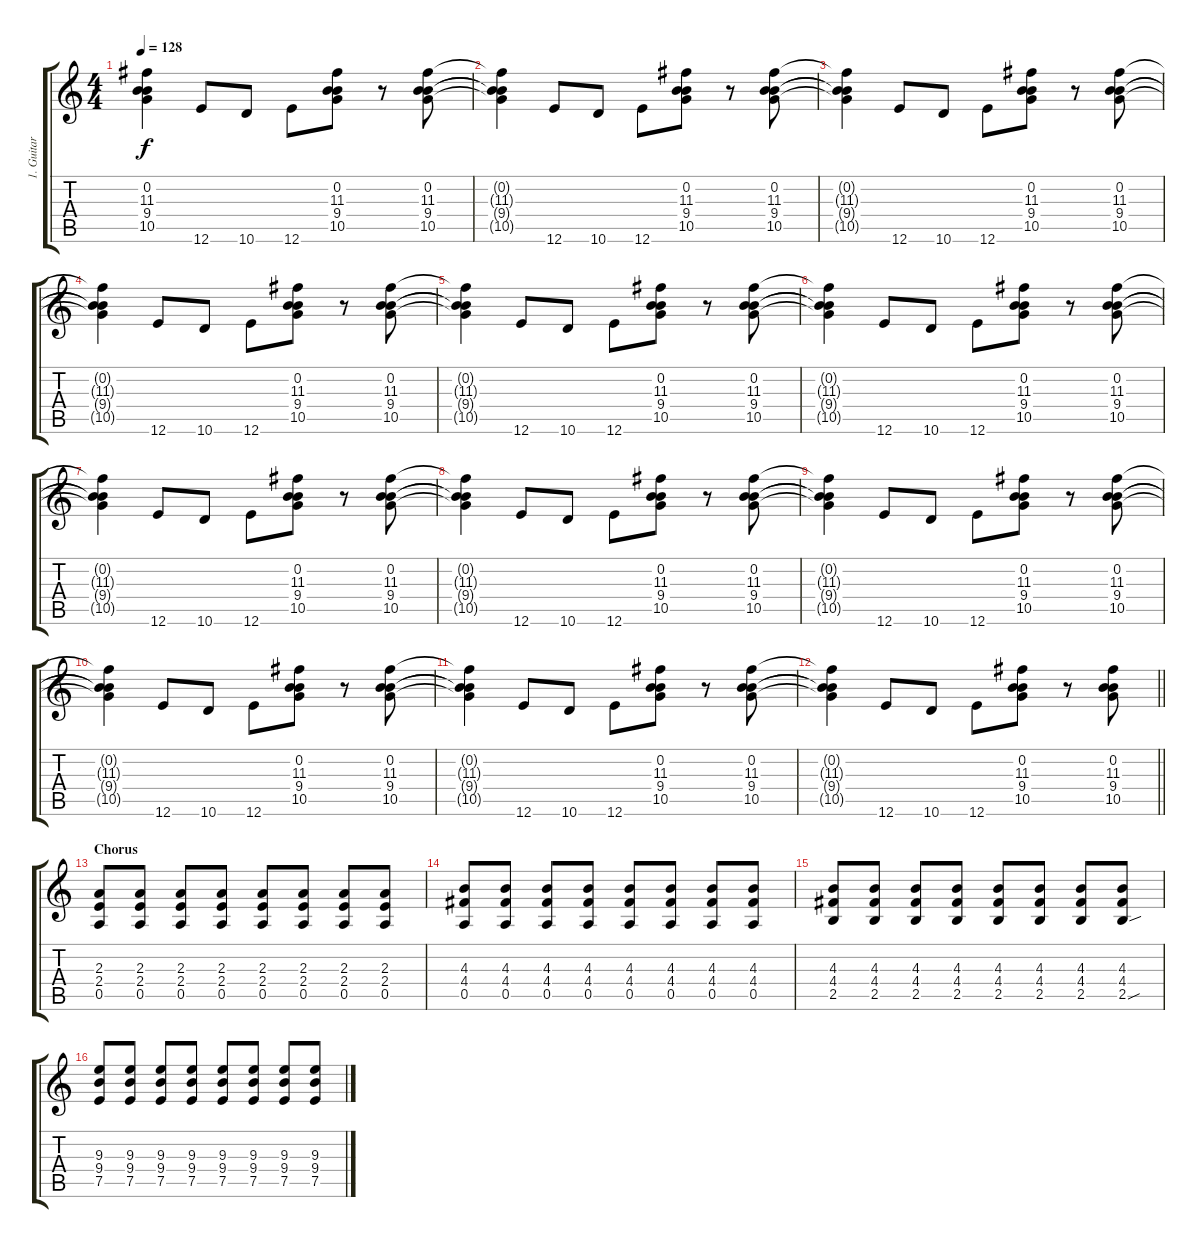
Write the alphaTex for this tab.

\track ("1. Guitar" "1. Guitar") {instrument overdrivenguitar}
\staff {score tabs}
\tuning (E4 B3 G3 D3 A2 E2) {hide}
\ts (4 4)
\tempo 128
\clef g2
\ks c
(0.2{t} 11.3{t} 9.4{t} 10.5{t}).4{dy f} 12.6.8 10.6.8 12.6.8 (0.2 11.3 9.4 10.5).8 r.8 (0.2 11.3 9.4 10.5).8 |
(0.2{t} 11.3{t} 9.4{t} 10.5{t}).4 12.6.8 10.6.8 12.6.8 (0.2 11.3 9.4 10.5).8 r.8 (0.2 11.3 9.4 10.5).8 |
(0.2{t} 11.3{t} 9.4{t} 10.5{t}).4 12.6.8 10.6.8 12.6.8 (0.2 11.3 9.4 10.5).8 r.8 (0.2 11.3 9.4 10.5).8 |
(0.2{t} 11.3{t} 9.4{t} 10.5{t}).4 12.6.8 10.6.8 12.6.8 (0.2 11.3 9.4 10.5).8 r.8 (0.2 11.3 9.4 10.5).8 |
(0.2{t} 11.3{t} 9.4{t} 10.5{t}).4 12.6.8 10.6.8 12.6.8 (0.2 11.3 9.4 10.5).8 r.8 (0.2 11.3 9.4 10.5).8 |
(0.2{t} 11.3{t} 9.4{t} 10.5{t}).4 12.6.8 10.6.8 12.6.8 (0.2 11.3 9.4 10.5).8 r.8 (0.2 11.3 9.4 10.5).8 |
(0.2{t} 11.3{t} 9.4{t} 10.5{t}).4 12.6.8 10.6.8 12.6.8 (0.2 11.3 9.4 10.5).8 r.8 (0.2 11.3 9.4 10.5).8 |
(0.2{t} 11.3{t} 9.4{t} 10.5{t}).4 12.6.8 10.6.8 12.6.8 (0.2 11.3 9.4 10.5).8 r.8 (0.2 11.3 9.4 10.5).8 |
(0.2{t} 11.3{t} 9.4{t} 10.5{t}).4 12.6.8 10.6.8 12.6.8 (0.2 11.3 9.4 10.5).8 r.8 (0.2 11.3 9.4 10.5).8 |
(0.2{t} 11.3{t} 9.4{t} 10.5{t}).4 12.6.8 10.6.8 12.6.8 (0.2 11.3 9.4 10.5).8 r.8 (0.2 11.3 9.4 10.5).8 |
(0.2{t} 11.3{t} 9.4{t} 10.5{t}).4 12.6.8 10.6.8 12.6.8 (0.2 11.3 9.4 10.5).8 r.8 (0.2 11.3 9.4 10.5).8 |
\barLineRight lightlight
(0.2{t} 11.3{t} 9.4{t} 10.5{t}).4 12.6.8 10.6.8 12.6.8 (0.2 11.3 9.4 10.5).8 r.8 (0.2 11.3 9.4 10.5).8 |
\section ("" "Chorus")
(2.3 2.4 0.5).8 (2.3 2.4 0.5).8 (2.3 2.4 0.5).8 (2.3 2.4 0.5).8 (2.3 2.4 0.5).8 (2.3 2.4 0.5).8 (2.3 2.4 0.5).8 (2.3 2.4 0.5).8 |
(4.3 4.4 0.5).8 (4.3 4.4 0.5).8 (4.3 4.4 0.5).8 (4.3 4.4 0.5).8 (4.3 4.4 0.5).8 (4.3 4.4 0.5).8 (4.3 4.4 0.5).8 (4.3 4.4 0.5).8 |
(4.3 4.4 2.5).8 (4.3 4.4 2.5).8 (4.3 4.4 2.5).8 (4.3 4.4 2.5).8 (4.3 4.4 2.5).8 (4.3 4.4 2.5).8 (4.3 4.4 2.5).8 (4.3 4.4 2.5{sou}).8 |
(9.3 9.4 7.5).8 (9.3 9.4 7.5).8 (9.3 9.4 7.5).8 (9.3 9.4 7.5).8 (9.3 9.4 7.5).8 (9.3 9.4 7.5).8 (9.3 9.4 7.5).8 (9.3 9.4 7.5).8
